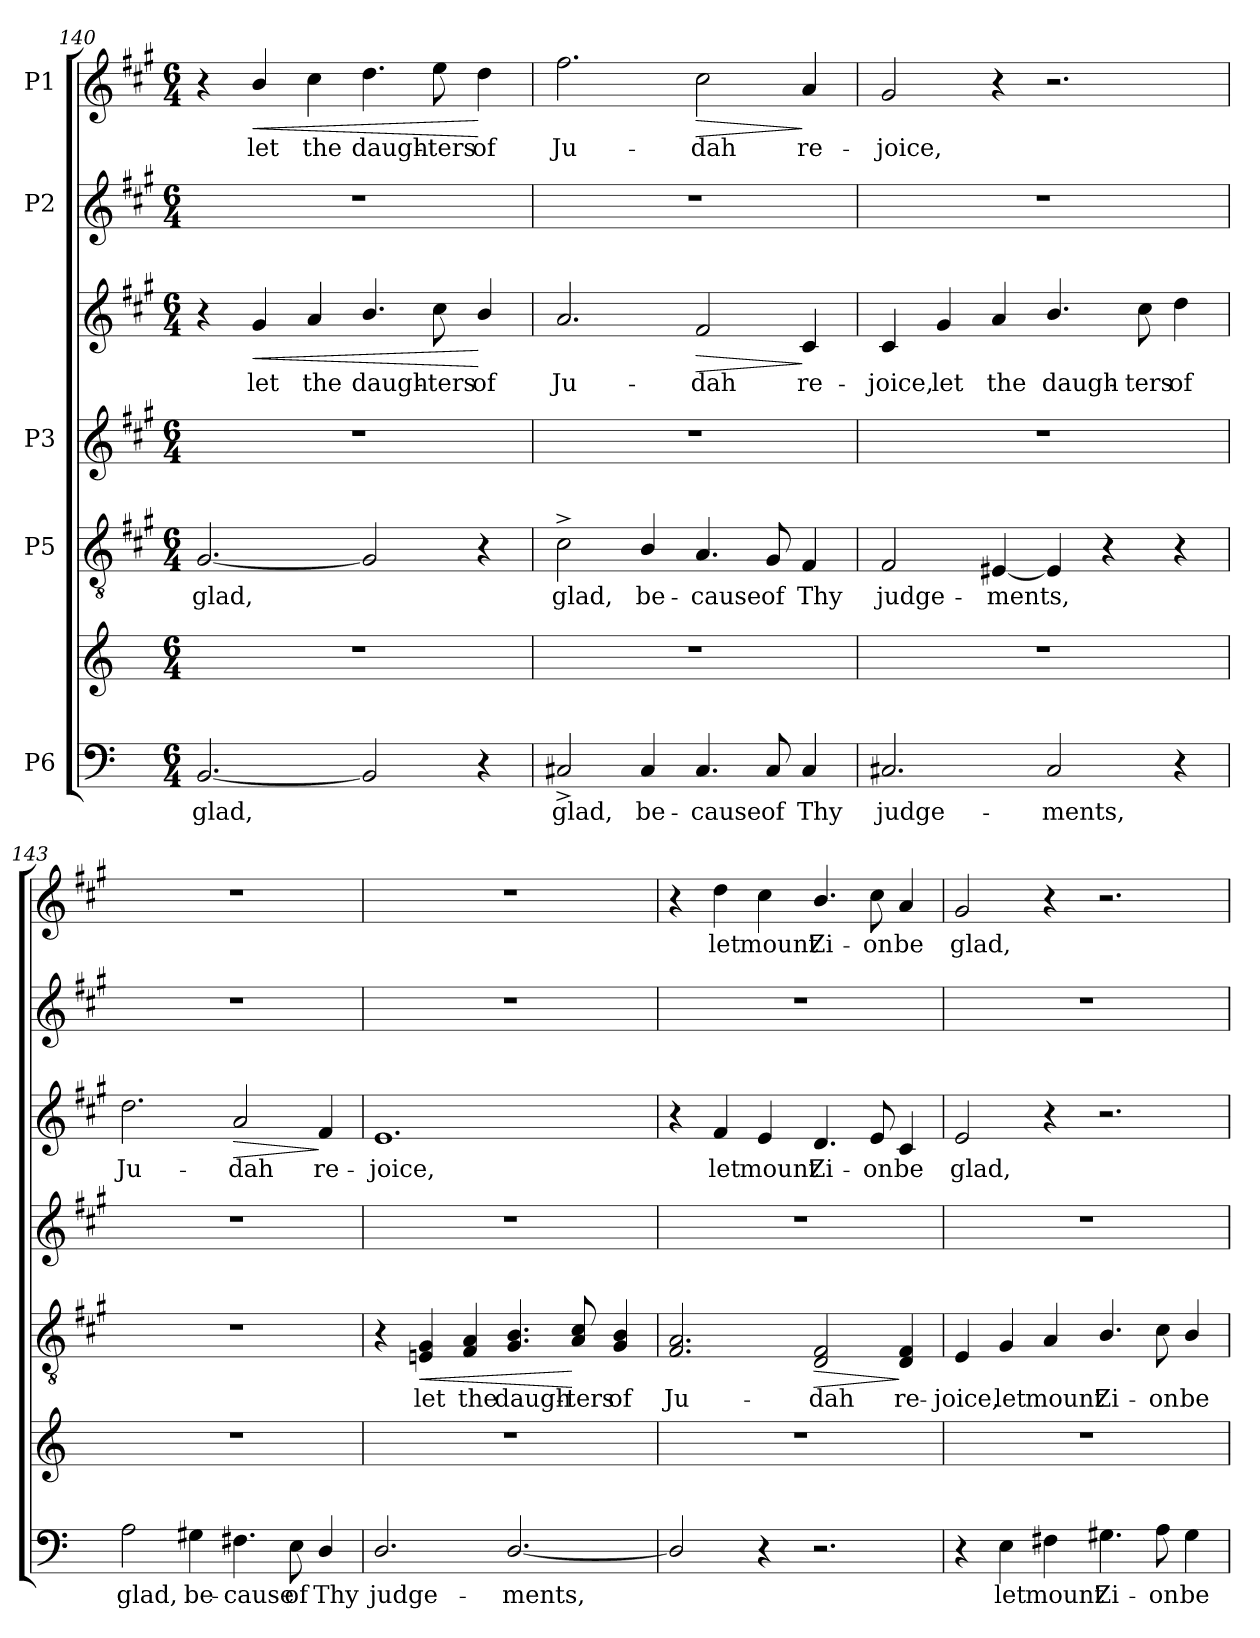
**kern	**text	**kern	**kern	**text	**dynam	**kern	**kern	**text	**dynam	**kern	**kern	**text	**dynam
*part5	*part5	*part5	*part4	*part4	*part4	*part3	*part3	*part3	*part3	*part2	*part1	*part1	*part1
*staff7	*staff7	*staff6	*staff5	*staff5	*staff5	*staff4	*staff3	*staff3	*staff3/4	*staff2	*staff1	*staff1	*staff1
*I"P6	*	*	*I"P5	*	*	*I"P3	*	*	*	*I"P2	*I"P1	*	*
!!LO:LB:g=z
*clefF4	*	*clefG2	*clefGv2	*	*	*clefG2	*clefG2	*	*	*clefG2	*clefG2	*	*
*	*	*	*ITrd7c12	*	*	*	*	*	*	*	*	*	*
*k[]	*	*k[]	*k[f#c#g#]	*	*	*k[f#c#g#]	*k[f#c#g#]	*	*	*k[f#c#g#]	*k[f#c#g#]	*	*
*C:	*	*C:	*A:	*	*	*A:	*A:	*	*	*A:	*A:	*	*
*M6/4	*	*M6/4	*M6/4	*	*	*M6/4	*M6/4	*	*	*M6/4	*M6/4	*	*
=140	=140	=140	=140	=140	=140	=140	=140	=140	=140	=140	=140	=140	=140
!	!LO:LY:b:color=#000000	!LO:N:vis=1	!	!	!	!	!	!	!	!	!	!	!
!	!	!	!	!LO:LY:b:color=#000000	!	!LO:N:vis=1	!	!	!	!LO:N:vis=1	!	!	!
[2.BBi/	glad,	1.r	[2.GG#i/	glad,	.	1.r	4r	.	.	1.r	4r	.	.
!	!	!	!	!	!	!	!	!LO:LY:b:color=#000000	!LO:HP:b	!	!	!	!
!	!	!	!	!	!	!	!	!	!	!	!	!LO:LY:b:color=#000000	!LO:HP:b
.	.	.	.	.	.	.	4g#i/	let	<	.	4bi/	let	<
!	!	!	!	!	!	!	!	!LO:LY:b:color=#000000	!	!	!	!	!
!	!	!	!	!	!	!	!	!	!	!	!	!LO:LY:b:color=#000000	!
.	.	.	.	.	.	.	4ai/	the	.	.	4cc#i\	the	.
!	!	!	!	!	!	!	!	!LO:LY:b:color=#000000	!	!	!	!	!
!	!	!	!	!	!	!	!	!	!	!	!	!LO:LY:b:color=#000000	!
2BBi/]	.	.	2GG#i/]	.	.	.	4.bi/	daugh-	.	.	4.ddi\	daugh-	.
!	!	!	!	!	!	!	!	!LO:LY:b:color=#000000	!	!	!	!	!
!	!	!	!	!	!	!	!	!	!	!	!	!LO:LY:b:color=#000000	!
.	.	.	.	.	.	.	8cc#i\	-ters	.	.	8eei\	-ters	.
!	!	!	!	!	!	!	!	!LO:LY:b:color=#000000	!	!	!	!	!
!	!	!	!	!	!	!	!	!	!	!	!	!LO:LY:b:color=#000000	!
4r	.	.	4r	.	.	.	4bi/	of	[	.	4ddi\	of	[
=141	=141	=141	=141	=141	=141	=141	=141	=141	=141	=141	=141	=141	=141
!	!LO:LY:b:color=#000000	!LO:N:vis=1	!	!	!	!	!	!	!	!	!	!	!
!	!	!	!	!LO:LY:b:color=#000000	!	!LO:N:vis=1	!	!	!	!	!	!	!
!	!	!	!	!	!	!	!	!LO:LY:b:color=#000000	!	!LO:N:vis=1	!	!	!
!	!	!	!	!	!	!	!	!	!	!	!	!LO:LY:b:color=#000000	!
2C#^i/	glad,	1.r	2C#^i\	glad,	.	1.r	2.ai/	Ju-	.	1.r	2.ff#i\	Ju-	.
!	!LO:LY:b:color=#000000	!	!	!	!	!	!	!	!	!	!	!	!
!	!	!	!	!LO:LY:b:color=#000000	!	!	!	!	!	!	!	!	!
4C#i/	be-	.	4BBi/	be-	.	.	.	.	.	.	.	.	.
!	!LO:LY:b:color=#000000	!	!	!	!	!	!	!	!	!	!	!	!
!	!	!	!	!LO:LY:b:color=#000000	!	!	!	!	!	!	!	!	!
!	!	!	!	!	!	!	!	!LO:LY:b:color=#000000	!LO:HP:b	!	!	!	!
!	!	!	!	!	!	!	!	!	!	!	!	!LO:LY:b:color=#000000	!LO:HP:b
4.C#i/	-cause	.	4.AAi/	-cause	.	.	2f#i/	-dah	>	.	2cc#i\	-dah	>
!	!LO:LY:b:color=#000000	!	!	!	!	!	!	!	!	!	!	!	!
!	!	!	!	!LO:LY:b:color=#000000	!	!	!	!	!	!	!	!	!
8C#i/	of	.	8GG#i/	of	.	.	.	.	.	.	.	.	.
!	!LO:LY:b:color=#000000	!	!	!	!	!	!	!	!	!	!	!	!
!	!	!	!	!LO:LY:b:color=#000000	!	!	!	!	!	!	!	!	!
!	!	!	!	!	!	!	!	!LO:LY:b:color=#000000	!	!	!	!	!
!	!	!	!	!	!	!	!	!	!	!	!	!LO:LY:b:color=#000000	!
4C#i/	Thy	.	4FF#i/	Thy	.	.	4c#i/	re-	]	.	4ai/	re-	]
=142	=142	=142	=142	=142	=142	=142	=142	=142	=142	=142	=142	=142	=142
!	!LO:LY:b:color=#000000	!LO:N:vis=1	!	!	!	!	!	!	!	!	!	!	!
!	!	!	!	!LO:LY:b:color=#000000	!	!LO:N:vis=1	!	!	!	!	!	!	!
!	!	!	!	!	!	!	!	!LO:LY:b:color=#000000	!	!LO:N:vis=1	!	!	!
!	!	!	!	!	!	!	!	!	!	!	!	!LO:LY:b:color=#000000	!
2.C#i/	judge-	1.r	2FF#i/	judge-	.	1.r	4c#i/	-joice,	.	1.r	2g#i/	-joice,	.
!	!	!	!	!	!	!	!	!LO:LY:b:color=#000000	!	!	!	!	!
.	.	.	.	.	.	.	4g#i/	let	.	.	.	.	.
!	!	!	!	!LO:LY:b:color=#000000	!	!	!	!	!	!	!	!	!
!	!	!	!	!	!	!	!	!LO:LY:b:color=#000000	!	!	!	!	!
.	.	.	[4EE#Xi/	-ments,	.	.	4ai/	the	.	.	4r	.	.
!	!LO:LY:b:color=#000000	!	!	!	!	!	!	!	!	!	!	!	!
!	!	!	!	!	!	!	!	!LO:LY:b:color=#000000	!	!	!	!	!
2C#i/	-ments,	.	4EE#i/]	.	.	.	4.bi/	daugh-	.	.	2.r	.	.
.	.	.	4r	.	.	.	.	.	.	.	.	.	.
!	!	!	!	!	!	!	!	!LO:LY:b:color=#000000	!	!	!	!	!
.	.	.	.	.	.	.	8cc#i\	-ters	.	.	.	.	.
!	!	!	!	!	!	!	!	!LO:LY:b:color=#000000	!	!	!	!	!
4r	.	.	4r	.	.	.	4ddi\	of	.	.	.	.	.
=143	=143	=143	=143	=143	=143	=143	=143	=143	=143	=143	=143	=143	=143
!	!LO:LY:b:color=#000000	!LO:N:vis=1	!LO:N:vis=1	!	!	!LO:N:vis=1	!	!	!	!	!	!	!
!	!	!	!	!	!	!	!	!LO:LY:b:color=#000000	!	!LO:N:vis=1	!LO:N:vis=1	!	!
2Ai\	glad,	1.r	1.r	.	.	1.r	2.ddi\	Ju-	.	1.r	1.r	.	.
!	!LO:LY:b:color=#000000	!	!	!	!	!	!	!	!	!	!	!	!
4G#i\	be-	.	.	.	.	.	.	.	.	.	.	.	.
!	!LO:LY:b:color=#000000	!	!	!	!	!	!	!	!	!	!	!	!
!	!	!	!	!	!	!	!	!LO:LY:b:color=#000000	!LO:HP:b	!	!	!	!
4.F#i\	-cause	.	.	.	.	.	2ai/	-dah	>	.	.	.	.
!	!LO:LY:b:color=#000000	!	!	!	!	!	!	!	!	!	!	!	!
8Ei\	of	.	.	.	.	.	.	.	.	.	.	.	.
!	!LO:LY:b:color=#000000	!	!	!	!	!	!	!	!	!	!	!	!
!	!	!	!	!	!	!	!	!LO:LY:b:color=#000000	!	!	!	!	!
4Di/	Thy	.	.	.	.	.	4f#i/	re-	]	.	.	.	.
!!LO:LB:g=z
=144	=144	=144	=144	=144	=144	=144	=144	=144	=144	=144	=144	=144	=144
!	!LO:LY:b:color=#000000	!LO:N:vis=1	!	!	!	!LO:N:vis=1	!	!	!	!	!	!	!
!	!	!	!	!	!	!	!	!LO:LY:b:color=#000000	!	!LO:N:vis=1	!LO:N:vis=1	!	!
2.Di/	judge-	1.r	4r	.	.	1.r	1.ei	-joice,	.	1.r	1.r	.	.
!	!	!	!	!LO:LY:b:color=#000000	!LO:HP:b	!	!	!	!	!	!	!	!
.	.	.	4EEni/ 4GG#i	let	<	.	.	.	.	.	.	.	.
!	!	!	!	!LO:LY:b:color=#000000	!	!	!	!	!	!	!	!	!
.	.	.	4FF#i/ 4AAi	the	.	.	.	.	.	.	.	.	.
!	!LO:LY:b:color=#000000	!	!	!	!	!	!	!	!	!	!	!	!
!	!	!	!	!LO:LY:b:color=#000000	!	!	!	!	!	!	!	!	!
[2.Di/	-ments,	.	4.GG#i/ 4.BBi	daugh-	.	.	.	.	.	.	.	.	.
!	!	!	!	!LO:LY:b:color=#000000	!	!	!	!	!	!	!	!	!
.	.	.	8AAi/ 8C#i	-ters	[	.	.	.	.	.	.	.	.
!	!	!	!	!LO:LY:b:color=#000000	!	!	!	!	!	!	!	!	!
.	.	.	4GG#i/ 4BBi	of	.	.	.	.	.	.	.	.	.
=145	=145	=145	=145	=145	=145	=145	=145	=145	=145	=145	=145	=145	=145
!	!	!LO:N:vis=1	!	!	!	!	!	!	!	!	!	!	!
!	!	!	!	!LO:LY:b:color=#000000	!	!LO:N:vis=1	!	!	!	!LO:N:vis=1	!	!	!
2Di/]	.	1.r	2.FF#i/ 2.AAi	Ju-	.	1.r	4r	.	.	1.r	4r	.	.
!	!	!	!	!	!	!	!	!LO:LY:b:color=#000000	!	!	!	!	!
!	!	!	!	!	!	!	!	!	!	!	!	!LO:LY:b:color=#000000	!
.	.	.	.	.	.	.	4f#i/	let	.	.	4ddi\	let	.
!	!	!	!	!	!	!	!	!LO:LY:b:color=#000000	!	!	!	!	!
!	!	!	!	!	!	!	!	!	!	!	!	!LO:LY:b:color=#000000	!
4r	.	.	.	.	.	.	4ei/	mount	.	.	4cc#i\	mount	.
!	!	!	!	!LO:LY:b:color=#000000	!LO:HP:b	!	!	!	!	!	!	!	!
!	!	!	!	!	!	!	!	!LO:LY:b:color=#000000	!	!	!	!	!
!	!	!	!	!	!	!	!	!	!	!	!	!LO:LY:b:color=#000000	!
2.r	.	.	2DDi/ 2FF#i	-dah	>	.	4.di/	Zi-	.	.	4.bi/	Zi-	.
!	!	!	!	!	!	!	!	!LO:LY:b:color=#000000	!	!	!	!	!
!	!	!	!	!	!	!	!	!	!	!	!	!LO:LY:b:color=#000000	!
.	.	.	.	.	.	.	8ei/	-on	.	.	8cc#i\	-on	.
!	!	!	!	!LO:LY:b:color=#000000	!	!	!	!	!	!	!	!	!
!	!	!	!	!	!	!	!	!LO:LY:b:color=#000000	!	!	!	!	!
!	!	!	!	!	!	!	!	!	!	!	!	!LO:LY:b:color=#000000	!
.	.	.	4DDi/ 4FF#i	re-	]	.	4c#i/	be	.	.	4ai/	be	.
=146	=146	=146	=146	=146	=146	=146	=146	=146	=146	=146	=146	=146	=146
!	!	!LO:N:vis=1	!	!	!	!	!	!	!	!	!	!	!
!	!	!	!	!LO:LY:b:color=#000000	!	!LO:N:vis=1	!	!	!	!	!	!	!
!	!	!	!	!	!	!	!	!LO:LY:b:color=#000000	!	!LO:N:vis=1	!	!	!
!	!	!	!	!	!	!	!	!	!	!	!	!LO:LY:b:color=#000000	!
4r	.	1.r	4EEi/	-joice,	.	1.r	2ei/	glad,	.	1.r	2g#i/	glad,	.
!	!LO:LY:b:color=#000000	!	!	!	!	!	!	!	!	!	!	!	!
!	!	!	!	!LO:LY:b:color=#000000	!	!	!	!	!	!	!	!	!
4Ei\	let	.	4GG#i/	let	.	.	.	.	.	.	.	.	.
!	!LO:LY:b:color=#000000	!	!	!	!	!	!	!	!	!	!	!	!
!	!	!	!	!LO:LY:b:color=#000000	!	!	!	!	!	!	!	!	!
4F#i\	mount	.	4AAi/	mount	.	.	4r	.	.	.	4r	.	.
!	!LO:LY:b:color=#000000	!	!	!	!	!	!	!	!	!	!	!	!
!	!	!	!	!LO:LY:b:color=#000000	!	!	!	!	!	!	!	!	!
4.G#i\	Zi-	.	4.BBi/	Zi-	.	.	2.r	.	.	.	2.r	.	.
!	!LO:LY:b:color=#000000	!	!	!	!	!	!	!	!	!	!	!	!
!	!	!	!	!LO:LY:b:color=#000000	!	!	!	!	!	!	!	!	!
8Ai\	-on	.	8C#i\	-on	.	.	.	.	.	.	.	.	.
!	!LO:LY:b:color=#000000	!	!	!	!	!	!	!	!	!	!	!	!
!	!	!	!	!LO:LY:b:color=#000000	!	!	!	!	!	!	!	!	!
4G#i\	be	.	4BBi/	be	.	.	.	.	.	.	.	.	.
=	=	=	=	=	=	=	=	=	=	=	=	=	=
*-	*-	*-	*-	*-	*-	*-	*-	*-	*-	*-	*-	*-	*-
